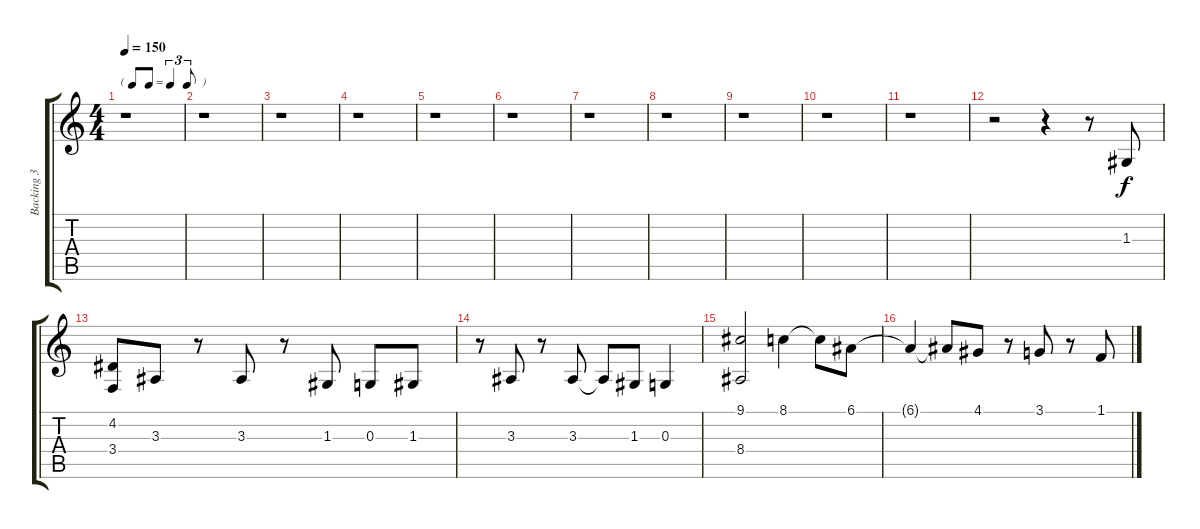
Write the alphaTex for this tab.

\track ("Backing 3" "Backing 3") {instrument clarinet}
\staff {score tabs}
\tuning (E4 B3 G3 D3 A2 E2) {hide}
\ts (4 4)
\tf triplet8th
\tempo 150
\clef g2
\ks c
r.1{dy f} |
r.1 |
r.1 |
r.1 |
r.1 |
r.1 |
r.1 |
r.1 |
r.1 |
r.1 |
r.1 |
r.2 r.4 r.8 1.3.8 |
(4.2 3.4).8 3.3.8 r.8 3.3.8 r.8 1.3.8 0.3.8 1.3.8 |
r.8 3.3.8 r.8 3.3.8 3.3{t}.8 1.3.8 0.3.4 |
(9.1 8.4).2 8.1.4 8.1{t}.8 6.1.8 |
6.1{t}.4 6.1{t}.8 4.1.8 r.8 3.1.8 r.8 1.1.8
